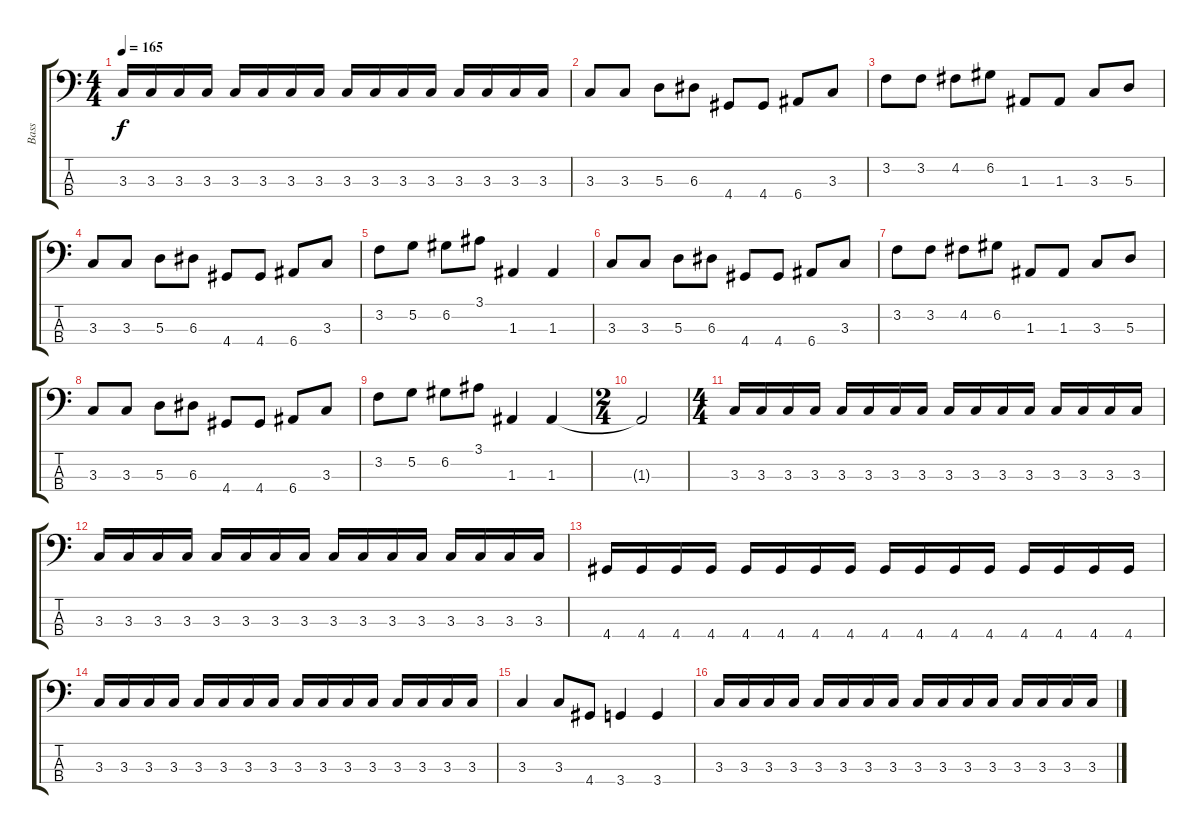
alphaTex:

\track ("Bass" "Bass") {instrument electricbassfinger}
\staff {score tabs}
\tuning (G2 D2 A1 E1) {hide}
\ts (4 4)
\tempo 165
\clef f4
\ks c
3.3.16{dy f} 3.3.16 3.3.16 3.3.16 3.3.16 3.3.16 3.3.16 3.3.16 3.3.16 3.3.16 3.3.16 3.3.16 3.3.16 3.3.16 3.3.16 3.3.16 |
3.3.8 3.3.8 5.3.8 6.3.8 4.4.8 4.4.8 6.4.8 3.3.8 |
3.2.8 3.2.8 4.2.8 6.2.8 1.3.8 1.3.8 3.3.8 5.3.8 |
3.3.8 3.3.8 5.3.8 6.3.8 4.4.8 4.4.8 6.4.8 3.3.8 |
3.2.8 5.2.8 6.2.8 3.1.8 1.3.4 1.3.4 |
3.3.8 3.3.8 5.3.8 6.3.8 4.4.8 4.4.8 6.4.8 3.3.8 |
3.2.8 3.2.8 4.2.8 6.2.8 1.3.8 1.3.8 3.3.8 5.3.8 |
3.3.8 3.3.8 5.3.8 6.3.8 4.4.8 4.4.8 6.4.8 3.3.8 |
3.2.8 5.2.8 6.2.8 3.1.8 1.3.4 1.3.4 |
\ts (2 4)
1.3{t}.2 |
\ts (4 4)
3.3.16 3.3.16 3.3.16 3.3.16 3.3.16 3.3.16 3.3.16 3.3.16 3.3.16 3.3.16 3.3.16 3.3.16 3.3.16 3.3.16 3.3.16 3.3.16 |
3.3.16 3.3.16 3.3.16 3.3.16 3.3.16 3.3.16 3.3.16 3.3.16 3.3.16 3.3.16 3.3.16 3.3.16 3.3.16 3.3.16 3.3.16 3.3.16 |
4.4.16 4.4.16 4.4.16 4.4.16 4.4.16 4.4.16 4.4.16 4.4.16 4.4.16 4.4.16 4.4.16 4.4.16 4.4.16 4.4.16 4.4.16 4.4.16 |
3.3.16 3.3.16 3.3.16 3.3.16 3.3.16 3.3.16 3.3.16 3.3.16 3.3.16 3.3.16 3.3.16 3.3.16 3.3.16 3.3.16 3.3.16 3.3.16 |
3.3.4 3.3.8 4.4.8 3.4.4 3.4.4 |
3.3.16 3.3.16 3.3.16 3.3.16 3.3.16 3.3.16 3.3.16 3.3.16 3.3.16 3.3.16 3.3.16 3.3.16 3.3.16 3.3.16 3.3.16 3.3.16
